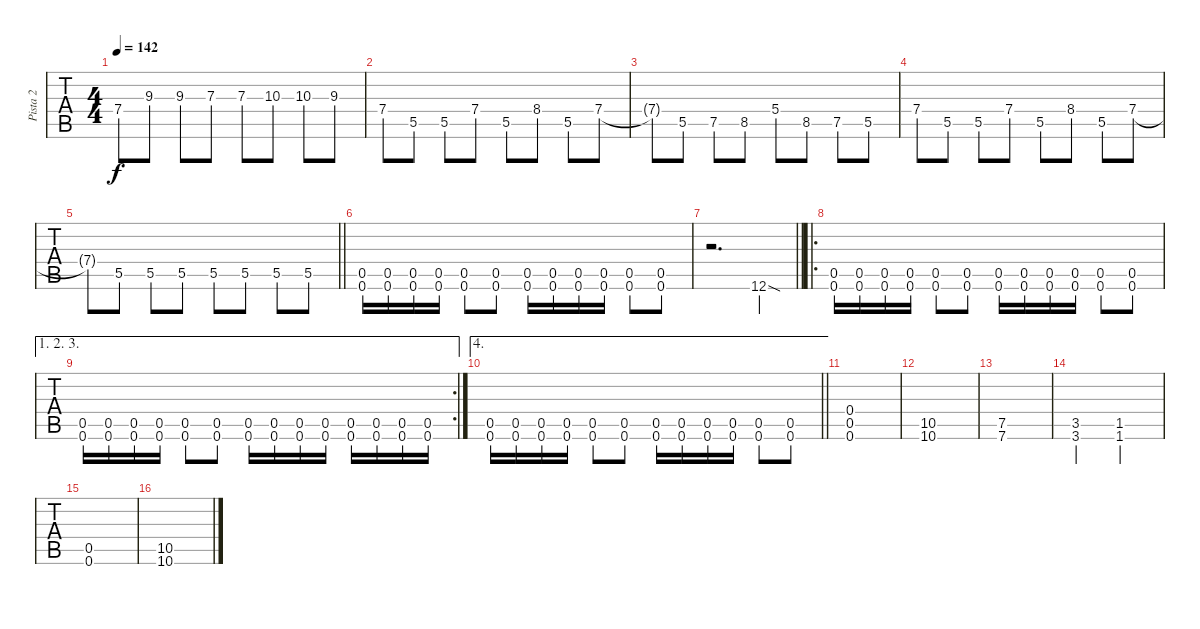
\track ("Pista 2" "Pista 2") {instrument overdrivenguitar}
\staff {tabs}
\tuning (D4 A3 F3 C3 G2 C2) {hide}
\ts (4 4)
\tempo 142
\clef g2
\ks c
7.4{t}.8{dy f} 9.3.8 9.3.8 7.3.8 7.3.8 10.3.8 10.3.8 9.3.8 |
7.4.8 5.5.8 5.5.8 7.4.8 5.5.8 8.4.8 5.5.8 7.4.8 |
7.4{t}.8 5.5.8 7.5.8 8.5.8 5.4.8 8.5.8 7.5.8 5.5.8 |
7.4.8 5.5.8 5.5.8 7.4.8 5.5.8 8.4.8 5.5.8 7.4.8 |
\barLineRight lightlight
7.4{t}.8 5.5.8 5.5.8 5.5.8 5.5.8 5.5.8 5.5.8 5.5.8 |
\section ("" "")
(0.5 0.6).16 (0.5 0.6).16 (0.5 0.6).16 (0.5 0.6).16 (0.5 0.6).8 (0.5 0.6).8 (0.5 0.6).16 (0.5 0.6).16 (0.5 0.6).16 (0.5 0.6).16 (0.5 0.6).8 (0.5 0.6).8 |
\barLineRight lightlight
r.2{d} 12.6{sod}.4 |
\ro
\section ("" "")
(0.5 0.6).16 (0.5 0.6).16 (0.5 0.6).16 (0.5 0.6).16 (0.5 0.6).8 (0.5 0.6).8 (0.5 0.6).16 (0.5 0.6).16 (0.5 0.6).16 (0.5 0.6).16 (0.5 0.6).8 (0.5 0.6).8 |
\ae (1 2 3)
\rc 2
(0.5 0.6).16 (0.5 0.6).16 (0.5 0.6).16 (0.5 0.6).16 (0.5 0.6).8 (0.5 0.6).8 (0.5 0.6).16 (0.5 0.6).16 (0.5 0.6).16 (0.5 0.6).16 (0.5 0.6).16 (0.5 0.6).16 (0.5 0.6).16 (0.5 0.6).16 |
\ae 4
\barLineRight lightlight
(0.5 0.6).16 (0.5 0.6).16 (0.5 0.6).16 (0.5 0.6).16 (0.5 0.6).8 (0.5 0.6).8 (0.5 0.6).16 (0.5 0.6).16 (0.5 0.6).16 (0.5 0.6).16 (0.5 0.6).8 (0.5 0.6).8 |
\section ("" "")
(0.4 0.5 0.6).1 |
(10.5 10.6).1 |
(7.5 7.6).1 |
(3.5 3.6).2 (1.5 1.6).2 |
(0.5 0.6).1 |
(10.5 10.6).1
